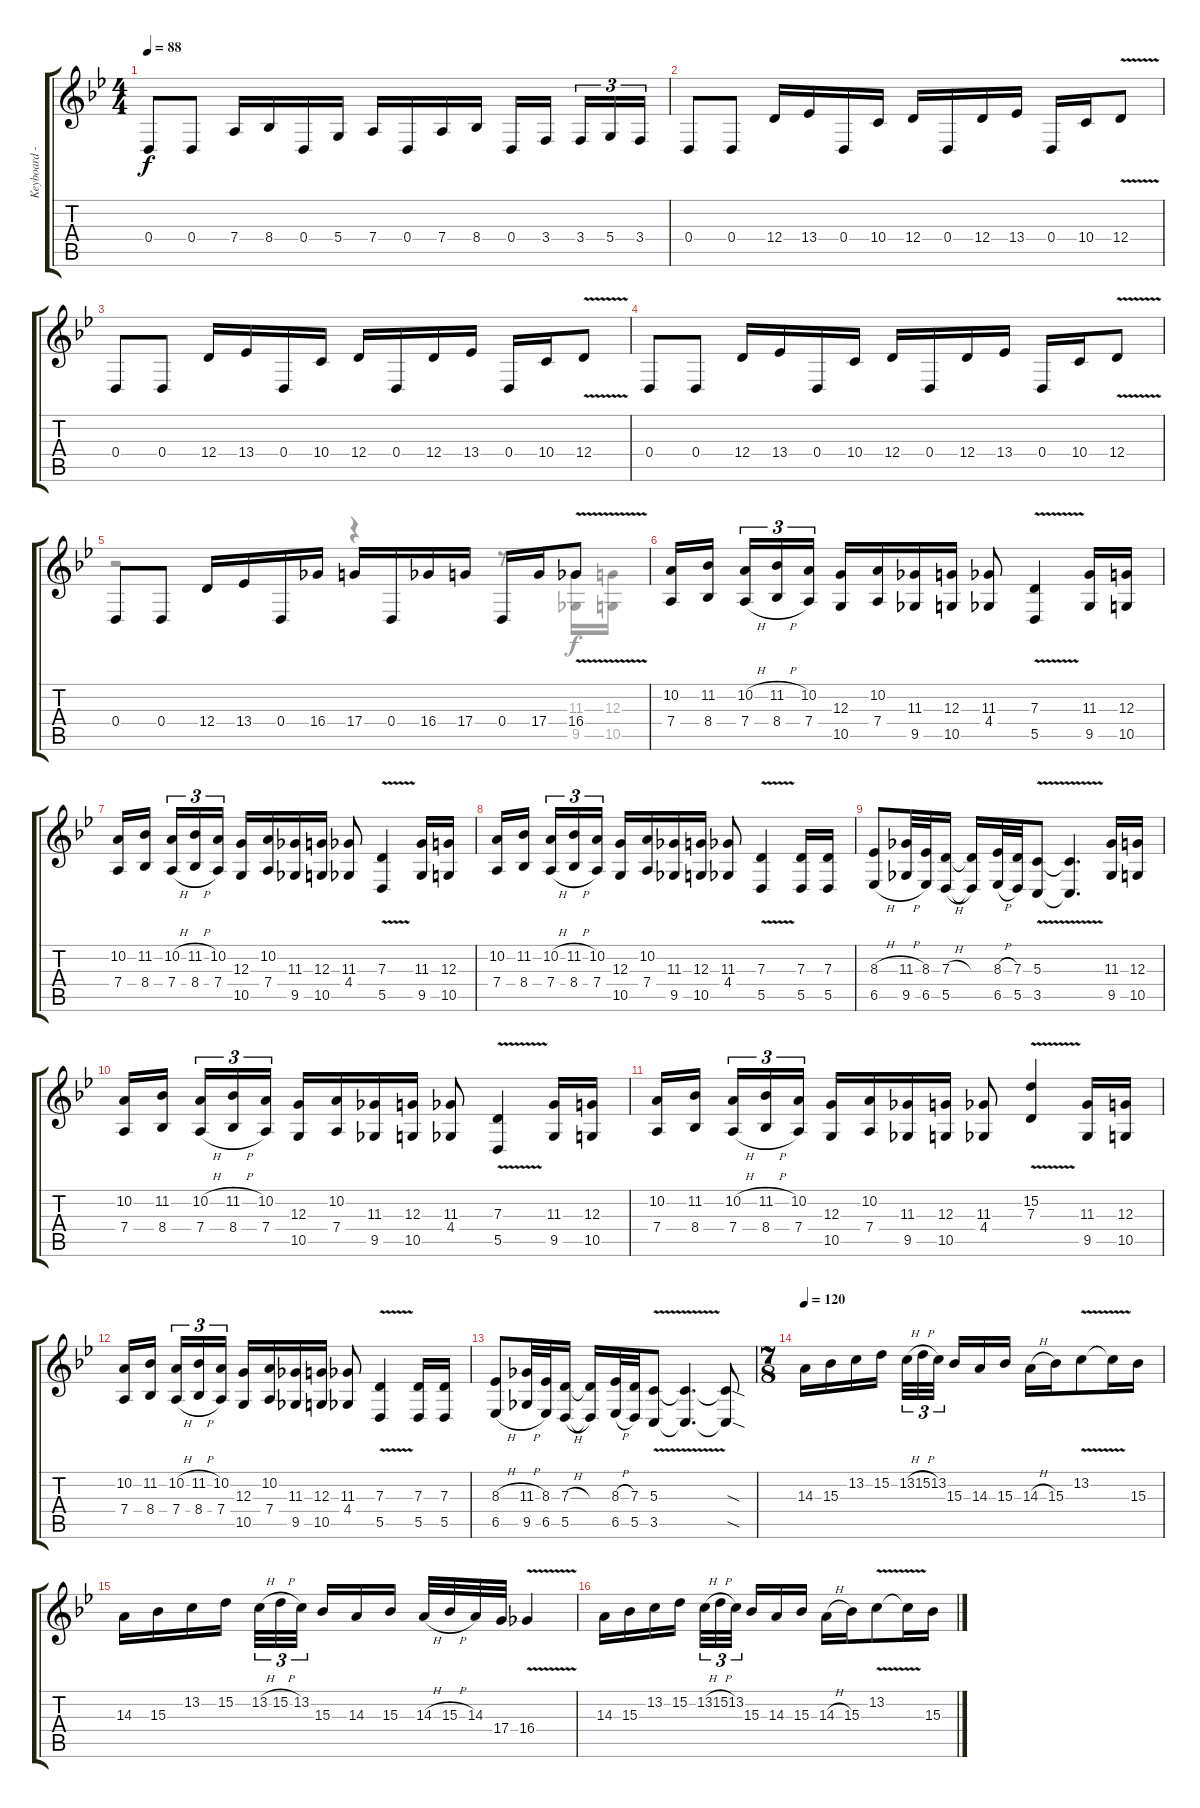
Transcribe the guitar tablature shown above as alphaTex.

\track ("Keyboard - Jordan Rudess" "Keyboard -") {instrument acousticgrandpiano}
\staff {score tabs}
\tuning (E4 B3 G3 D3 A2 E2) {hide}
\voice
\ts (4 4)
\tempo 88
\clef g2
\ks bb
0.4.8{dy f} 0.4.8 7.4.16 8.4.16 0.4.16 5.4.16 7.4.16 0.4.16 7.4.16 8.4.16 0.4.16 3.4.16{beam splitsecondary} 3.4.16{tu (3 2)} 5.4.16{tu (3 2)} 3.4.16{tu (3 2)} |
0.4.8 0.4.8 12.4.16 13.4.16 0.4.16 10.4.16 12.4.16 0.4.16 12.4.16 13.4.16 0.4.16 10.4.16 12.4{v}.8 |
0.4.8 0.4.8 12.4.16 13.4.16 0.4.16 10.4.16 12.4.16 0.4.16 12.4.16 13.4.16 0.4.16 10.4.16 12.4{v}.8 |
0.4.8 0.4.8 12.4.16 13.4.16 0.4.16 10.4.16 12.4.16 0.4.16 12.4.16 13.4.16 0.4.16 10.4.16 12.4{v}.8 |
0.4.8 0.4.8 12.4.16 13.4.16 0.4.16 16.4.16 17.4.16 0.4.16 16.4.16 17.4.16 0.4.16 17.4.16 16.4{v}.8 |
(10.2 7.4).16{volume 13 instrument sitar} (11.2 8.4).16{beam splitsecondary} (10.2{h} 7.4{h}).16{tu (3 2)} (11.2{h} 8.4{h}).16{tu (3 2)} (10.2 7.4).16{tu (3 2)} (12.3 10.5).16 (10.2 7.4).16 (11.3 9.5).16 (12.3 10.5).16 (11.3 4.4).8 (7.3{v} 5.5{v}).4 (11.3 9.5).16 (12.3 10.5).16 |
(10.2 7.4).16 (11.2 8.4).16{beam splitsecondary} (10.2{h} 7.4{h}).16{tu (3 2)} (11.2{h} 8.4{h}).16{tu (3 2)} (10.2 7.4).16{tu (3 2)} (12.3 10.5).16 (10.2 7.4).16 (11.3 9.5).16 (12.3 10.5).16 (11.3 4.4).8 (7.3{v} 5.5{v}).4 (11.3 9.5).16 (12.3 10.5).16 |
(10.2 7.4).16 (11.2 8.4).16{beam splitsecondary} (10.2{h} 7.4{h}).16{tu (3 2)} (11.2{h} 8.4{h}).16{tu (3 2)} (10.2 7.4).16{tu (3 2)} (12.3 10.5).16 (10.2 7.4).16 (11.3 9.5).16 (12.3 10.5).16 (11.3 4.4).8 (7.3{v} 5.5{v}).4 (7.3 5.5).16 (7.3 5.5).16 |
(8.3{h} 6.5{h}).8 (11.3{h} 9.5{h}).32 (8.3 6.5).32 (7.3{h} 5.5{h}).16 (7.3{t} 5.5{t}).16 (8.3{h} 6.5{h}).32 (7.3 5.5).32 (5.3{v} 3.5{v}).8 (5.3{t} 3.5{t}).4{d} (11.3 9.5).16 (12.3 10.5).16 |
(10.2 7.4).16 (11.2 8.4).16{beam splitsecondary} (10.2{h} 7.4{h}).16{tu (3 2)} (11.2{h} 8.4{h}).16{tu (3 2)} (10.2 7.4).16{tu (3 2)} (12.3 10.5).16 (10.2 7.4).16 (11.3 9.5).16 (12.3 10.5).16 (11.3 4.4).8 (7.3{v} 5.5{v}).4 (11.3 9.5).16 (12.3 10.5).16 |
(10.2 7.4).16 (11.2 8.4).16{beam splitsecondary} (10.2{h} 7.4{h}).16{tu (3 2)} (11.2{h} 8.4{h}).16{tu (3 2)} (10.2 7.4).16{tu (3 2)} (12.3 10.5).16 (10.2 7.4).16 (11.3 9.5).16 (12.3 10.5).16 (11.3 4.4).8 (15.2{v} 7.3{v}).4 (11.3 9.5).16 (12.3 10.5).16 |
(10.2 7.4).16 (11.2 8.4).16{beam splitsecondary} (10.2{h} 7.4{h}).16{tu (3 2)} (11.2{h} 8.4{h}).16{tu (3 2)} (10.2 7.4).16{tu (3 2)} (12.3 10.5).16 (10.2 7.4).16 (11.3 9.5).16 (12.3 10.5).16 (11.3 4.4).8 (7.3{v} 5.5{v}).4 (7.3 5.5).16 (7.3 5.5).16 |
(8.3{h} 6.5{h}).8 (11.3{h} 9.5{h}).32 (8.3 6.5).32 (7.3{h} 5.5{h}).16 (7.3{t} 5.5{t}).16 (8.3{h} 6.5{h}).32 (7.3 5.5).32 (5.3{v} 3.5{v}).8 (5.3{t} 3.5{t}).4{d} (5.3{sod t} 3.5{sod t}).8 |
\ts (7 8)
\tempo 120
14.3.16{volume 13 balance 16 instrument sitar} 15.3.16 13.2.16 15.2.16 13.2{h}.32{tu (3 2)} 15.2{h}.32{tu (3 2)} 13.2.32{tu (3 2) beam splitsecondary} 15.3.16 14.3.16 15.3.16 14.3{h}.16 15.3.16 13.2{v}.8 13.2{t}.16 15.3.16 |
14.3.16 15.3.16 13.2.16 15.2.16 13.2{h}.32{tu (3 2)} 15.2{h}.32{tu (3 2)} 13.2.32{tu (3 2) beam splitsecondary} 15.3.16 14.3.16 15.3.16 14.3{h}.32 15.3{h}.32 14.3.32 17.4.32 16.4{v}.4 |
14.3.16 15.3.16 13.2.16 15.2.16 13.2{h}.32{tu (3 2)} 15.2{h}.32{tu (3 2)} 13.2.32{tu (3 2) beam splitsecondary} 15.3.16 14.3.16 15.3.16 14.3{h}.16 15.3.16 13.2{v}.8 13.2{t}.16 15.3.16
\voice
\clef g2
\ottava regular
\simile none
\ks bb
|
|
|
|
r.2 r.4 r.8 (11.3 9.5).16 (12.3 10.5).16 |
|
|
|
|
|
|
|
|
|
|
